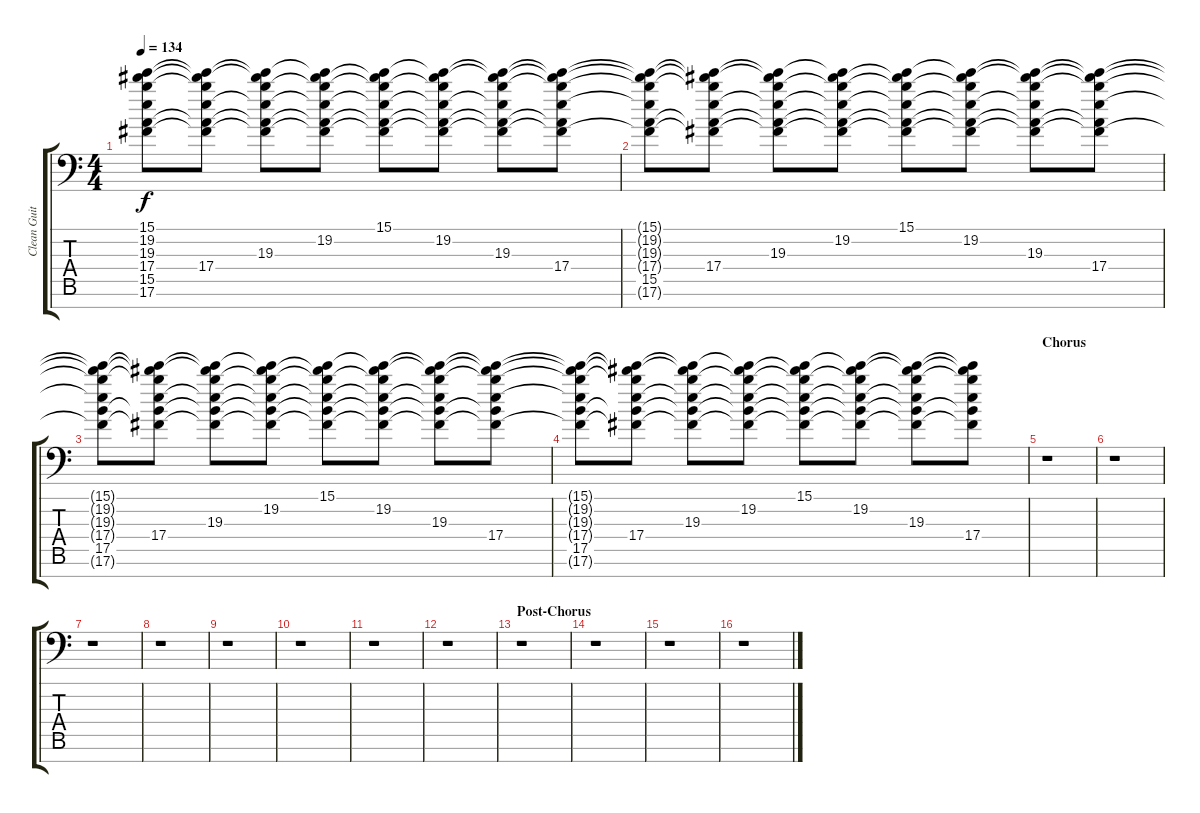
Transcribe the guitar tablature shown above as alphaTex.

\track ("Clean Guitar" "Clean Guit") {instrument electricguitarjazz}
\staff {score tabs}
\tuning (Db4 Ab3 E3 B2 Gb2 Db2 Gb1) {hide}
\ts (4 4)
\tempo 134
\clef f4
\ks c
(15.1{t} 19.2{t} 19.3{t} 17.4{t} 15.5 17.6{t}).8{dy f} (15.1{t} 19.2{t} 19.3{t} 17.4 15.5{t} 17.6{t}).8 (15.1{t} 19.2{t} 19.3 17.4{t} 15.5{t} 17.6{t}).8 (15.1{t} 19.2 19.3{t} 17.4{t} 15.5{t} 17.6{t}).8 (15.1 19.2{t} 19.3{t} 17.4{t} 15.5{t} 17.6{t}).8 (15.1{t} 19.2 19.3{t} 17.4{t} 15.5{t} 17.6{t}).8 (15.1{t} 19.2{t} 19.3 17.4{t} 15.5{t} 17.6{t}).8 (15.1{t} 19.2{t} 19.3{t} 17.4 15.5{t} 17.6{t}).8 |
(15.1{t} 19.2{t} 19.3{t} 17.4{t} 15.5 17.6{t}).8 (15.1{t} 19.2{t} 19.3{t} 17.4 15.5{t} 17.6{t}).8 (15.1{t} 19.2{t} 19.3 17.4{t} 15.5{t} 17.6{t}).8 (15.1{t} 19.2 19.3{t} 17.4{t} 15.5{t} 17.6{t}).8 (15.1 19.2{t} 19.3{t} 17.4{t} 15.5{t} 17.6{t}).8 (15.1{t} 19.2 19.3{t} 17.4{t} 15.5{t} 17.6{t}).8 (15.1{t} 19.2{t} 19.3 17.4{t} 15.5{t} 17.6{t}).8 (15.1{t} 19.2{t} 19.3{t} 17.4 15.5{t} 17.6{t}).8 |
(15.1{t} 19.2{t} 19.3{t} 17.4{t} 17.5 17.6{t}).8 (15.1{t} 19.2{t} 19.3{t} 17.4 17.5{t} 17.6{t}).8 (15.1{t} 19.2{t} 19.3 17.4{t} 17.5{t} 17.6{t}).8 (15.1{t} 19.2 19.3{t} 17.4{t} 17.5{t} 17.6{t}).8 (15.1 19.2{t} 19.3{t} 17.4{t} 17.5{t} 17.6{t}).8 (15.1{t} 19.2 19.3{t} 17.4{t} 17.5{t} 17.6{t}).8 (15.1{t} 19.2{t} 19.3 17.4{t} 17.5{t} 17.6{t}).8 (15.1{t} 19.2{t} 19.3{t} 17.4 17.5{t} 17.6{t}).8 |
(15.1{t} 19.2{t} 19.3{t} 17.4{t} 17.5 17.6{t}).8 (15.1{t} 19.2{t} 19.3{t} 17.4 17.5{t} 17.6{t}).8 (15.1{t} 19.2{t} 19.3 17.4{t} 17.5{t} 17.6{t}).8 (15.1{t} 19.2 19.3{t} 17.4{t} 17.5{t} 17.6{t}).8 (15.1 19.2{t} 19.3{t} 17.4{t} 17.5{t} 17.6{t}).8 (15.1{t} 19.2 19.3{t} 17.4{t} 17.5{t} 17.6{t}).8 (15.1{t} 19.2{t} 19.3 17.4{t} 17.5{t} 17.6{t}).8 (15.1{t} 19.2{t} 19.3{t} 17.4 17.5{t} 17.6{t}).8 |
\section ("" "Chorus")
r.1 |
r.1 |
r.1 |
r.1 |
r.1 |
r.1 |
r.1 |
r.1 |
\section ("" "Post-Chorus")
r.1 |
r.1 |
r.1 |
r.1
